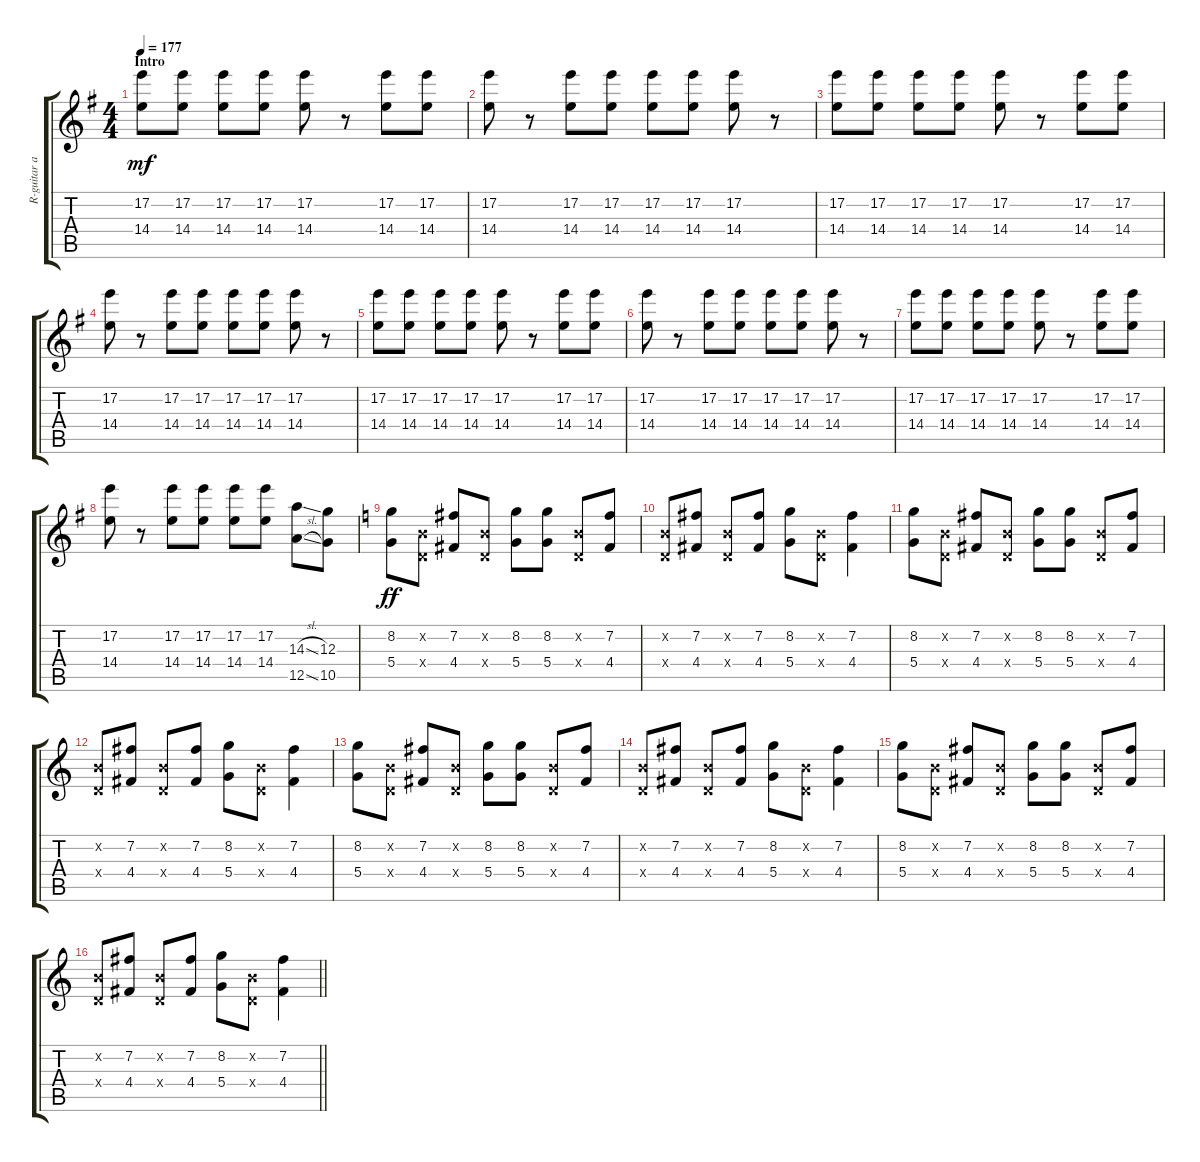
\track ("R-guitar azusa nakano" "R-guitar a") {instrument distortionguitar}
\staff {score tabs}
\tuning (E4 B3 G3 D3 A2 E2) {hide}
\ts (4 4)
\section ("" "Intro")
\tempo 177
\clef g2
\ks eminor
(17.2 14.4).8{dy mf instrument distortionguitar} (17.2 14.4).8 (17.2 14.4).8 (17.2 14.4).8 (17.2 14.4).8 r.8 (17.2 14.4).8 (17.2 14.4).8 |
(17.2 14.4).8 r.8 (17.2 14.4).8 (17.2 14.4).8 (17.2 14.4).8 (17.2 14.4).8 (17.2 14.4).8 r.8 |
(17.2 14.4).8 (17.2 14.4).8 (17.2 14.4).8 (17.2 14.4).8 (17.2 14.4).8 r.8 (17.2 14.4).8 (17.2 14.4).8 |
(17.2 14.4).8 r.8 (17.2 14.4).8 (17.2 14.4).8 (17.2 14.4).8 (17.2 14.4).8 (17.2 14.4).8 r.8 |
(17.2 14.4).8 (17.2 14.4).8 (17.2 14.4).8 (17.2 14.4).8 (17.2 14.4).8 r.8 (17.2 14.4).8 (17.2 14.4).8 |
(17.2 14.4).8 r.8 (17.2 14.4).8 (17.2 14.4).8 (17.2 14.4).8 (17.2 14.4).8 (17.2 14.4).8 r.8 |
(17.2 14.4).8 (17.2 14.4).8 (17.2 14.4).8 (17.2 14.4).8 (17.2 14.4).8 r.8 (17.2 14.4).8 (17.2 14.4).8 |
(17.2 14.4).8 r.8 (17.2 14.4).8 (17.2 14.4).8 (17.2 14.4).8 (17.2 14.4).8 (14.3{sl} 12.5{sl}).8 (12.3 10.5).8 |
\ks c
(8.2 5.4).8{dy ff} (0.2{x} 0.4{x}).8 (7.2 4.4).8 (0.2{x} 0.4{x}).8 (8.2 5.4).8 (8.2 5.4).8 (0.2{x} 0.4{x}).8 (7.2 4.4).8 |
(0.2{x} 0.4{x}).8 (7.2 4.4).8 (0.2{x} 0.4{x}).8 (7.2 4.4).8 (8.2 5.4).8 (0.2{x} 0.4{x}).8 (7.2 4.4).4 |
(8.2 5.4).8 (0.2{x} 0.4{x}).8 (7.2 4.4).8 (0.2{x} 0.4{x}).8 (8.2 5.4).8 (8.2 5.4).8 (0.2{x} 0.4{x}).8 (7.2 4.4).8 |
(0.2{x} 0.4{x}).8 (7.2 4.4).8 (0.2{x} 0.4{x}).8 (7.2 4.4).8 (8.2 5.4).8 (0.2{x} 0.4{x}).8 (7.2 4.4).4 |
(8.2 5.4).8 (0.2{x} 0.4{x}).8 (7.2 4.4).8 (0.2{x} 0.4{x}).8 (8.2 5.4).8 (8.2 5.4).8 (0.2{x} 0.4{x}).8 (7.2 4.4).8 |
(0.2{x} 0.4{x}).8 (7.2 4.4).8 (0.2{x} 0.4{x}).8 (7.2 4.4).8 (8.2 5.4).8 (0.2{x} 0.4{x}).8 (7.2 4.4).4 |
(8.2 5.4).8 (0.2{x} 0.4{x}).8 (7.2 4.4).8 (0.2{x} 0.4{x}).8 (8.2 5.4).8 (8.2 5.4).8 (0.2{x} 0.4{x}).8 (7.2 4.4).8 |
\barLineRight lightlight
(0.2{x} 0.4{x}).8 (7.2 4.4).8 (0.2{x} 0.4{x}).8 (7.2 4.4).8 (8.2 5.4).8 (0.2{x} 0.4{x}).8 (7.2 4.4).4
